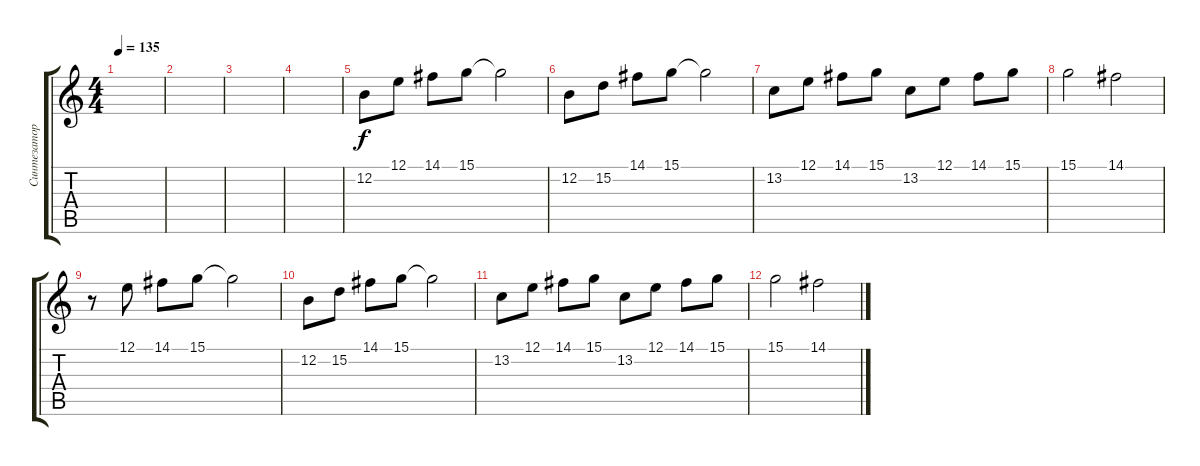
\track ("Синтезатор 2" "Синтезатор") {instrument fx5brightness}
\staff {score tabs}
\tuning (E4 B3 G3 D3 A2 E2) {hide}
\ts (4 4)
\tempo 135
\clef g2
\ks c
|
|
|
|
12.2.8 12.1.8 14.1.8 15.1.8 15.1{t}.2 |
12.2.8 15.2.8 14.1.8 15.1.8 15.1{t}.2 |
13.2.8 12.1.8 14.1.8 15.1.8 13.2.8 12.1.8 14.1.8 15.1.8 |
15.1.2 14.1.2 |
r.8 12.1.8 14.1.8 15.1.8 15.1{t}.2 |
12.2.8 15.2.8 14.1.8 15.1.8 15.1{t}.2 |
13.2.8 12.1.8 14.1.8 15.1.8 13.2.8 12.1.8 14.1.8 15.1.8 |
15.1.2 14.1.2
